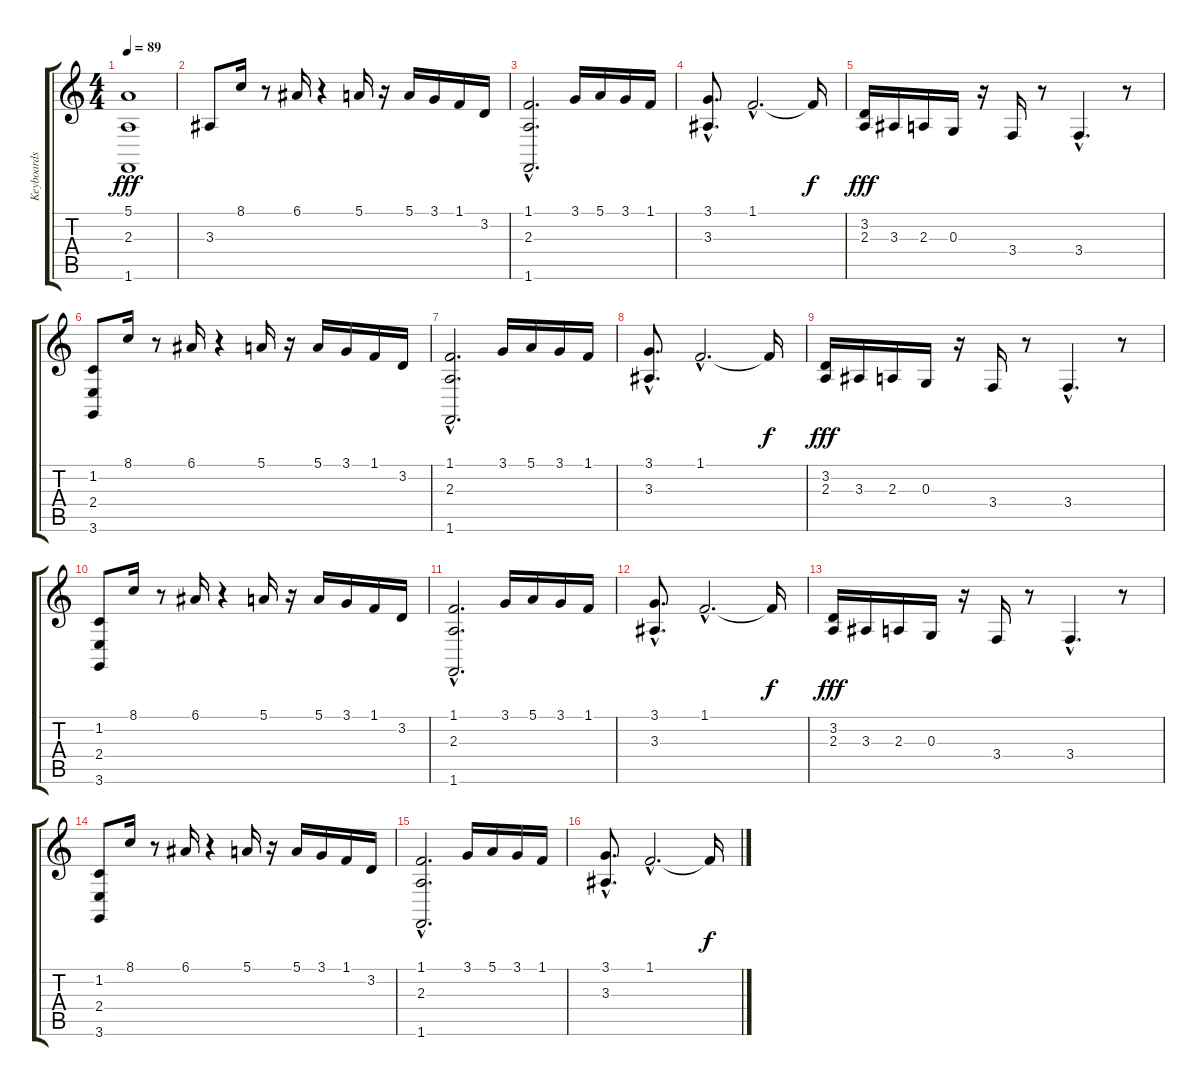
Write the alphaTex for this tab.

\track ("Keyboards" "Keyboards") {instrument stringensemble1}
\staff {score tabs}
\tuning (E4 B3 G3 D3 A2 E2) {hide}
\ts (4 4)
\tempo 89
\clef g2
\ks c
(5.1 2.3 1.6).1{dy fff} |
3.3.8 8.1.16 r.8 6.1.16 r.4 5.1.16 r.16 5.1.16 3.1.16 1.1.16 3.2.16 |
(1.1{hac} 2.3 1.6).2{d} 3.1.16 5.1.16 3.1.16 1.1.16 |
(3.1{hac} 3.3).8{d} 1.1{hac}.2{d} 1.1{t}.16{dy f} |
(3.2 2.3).16{dy fff} 3.3.16 2.3.16 0.3.16 r.16 3.4.16 r.8 3.4{hac}.4{d} r.8 |
(1.2 2.4 3.6).8 8.1.16 r.8 6.1.16 r.4 5.1.16 r.16 5.1.16 3.1.16 1.1.16 3.2.16 |
(1.1{hac} 2.3 1.6).2{d} 3.1.16 5.1.16 3.1.16 1.1.16 |
(3.1{hac} 3.3).8{d} 1.1{hac}.2{d} 1.1{t}.16{dy f} |
(3.2 2.3).16{dy fff} 3.3.16 2.3.16 0.3.16 r.16 3.4.16 r.8 3.4{hac}.4{d} r.8 |
(1.2 2.4 3.6).8 8.1.16 r.8 6.1.16 r.4 5.1.16 r.16 5.1.16 3.1.16 1.1.16 3.2.16 |
(1.1{hac} 2.3 1.6).2{d} 3.1.16 5.1.16 3.1.16 1.1.16 |
(3.1{hac} 3.3).8{d} 1.1{hac}.2{d} 1.1{t}.16{dy f} |
(3.2 2.3).16{dy fff} 3.3.16 2.3.16 0.3.16 r.16 3.4.16 r.8 3.4{hac}.4{d} r.8 |
(1.2 2.4 3.6).8 8.1.16 r.8 6.1.16 r.4 5.1.16 r.16 5.1.16 3.1.16 1.1.16 3.2.16 |
(1.1{hac} 2.3 1.6).2{d} 3.1.16 5.1.16 3.1.16 1.1.16 |
(3.1{hac} 3.3).8{d} 1.1{hac}.2{d} 1.1{t}.16{dy f}
